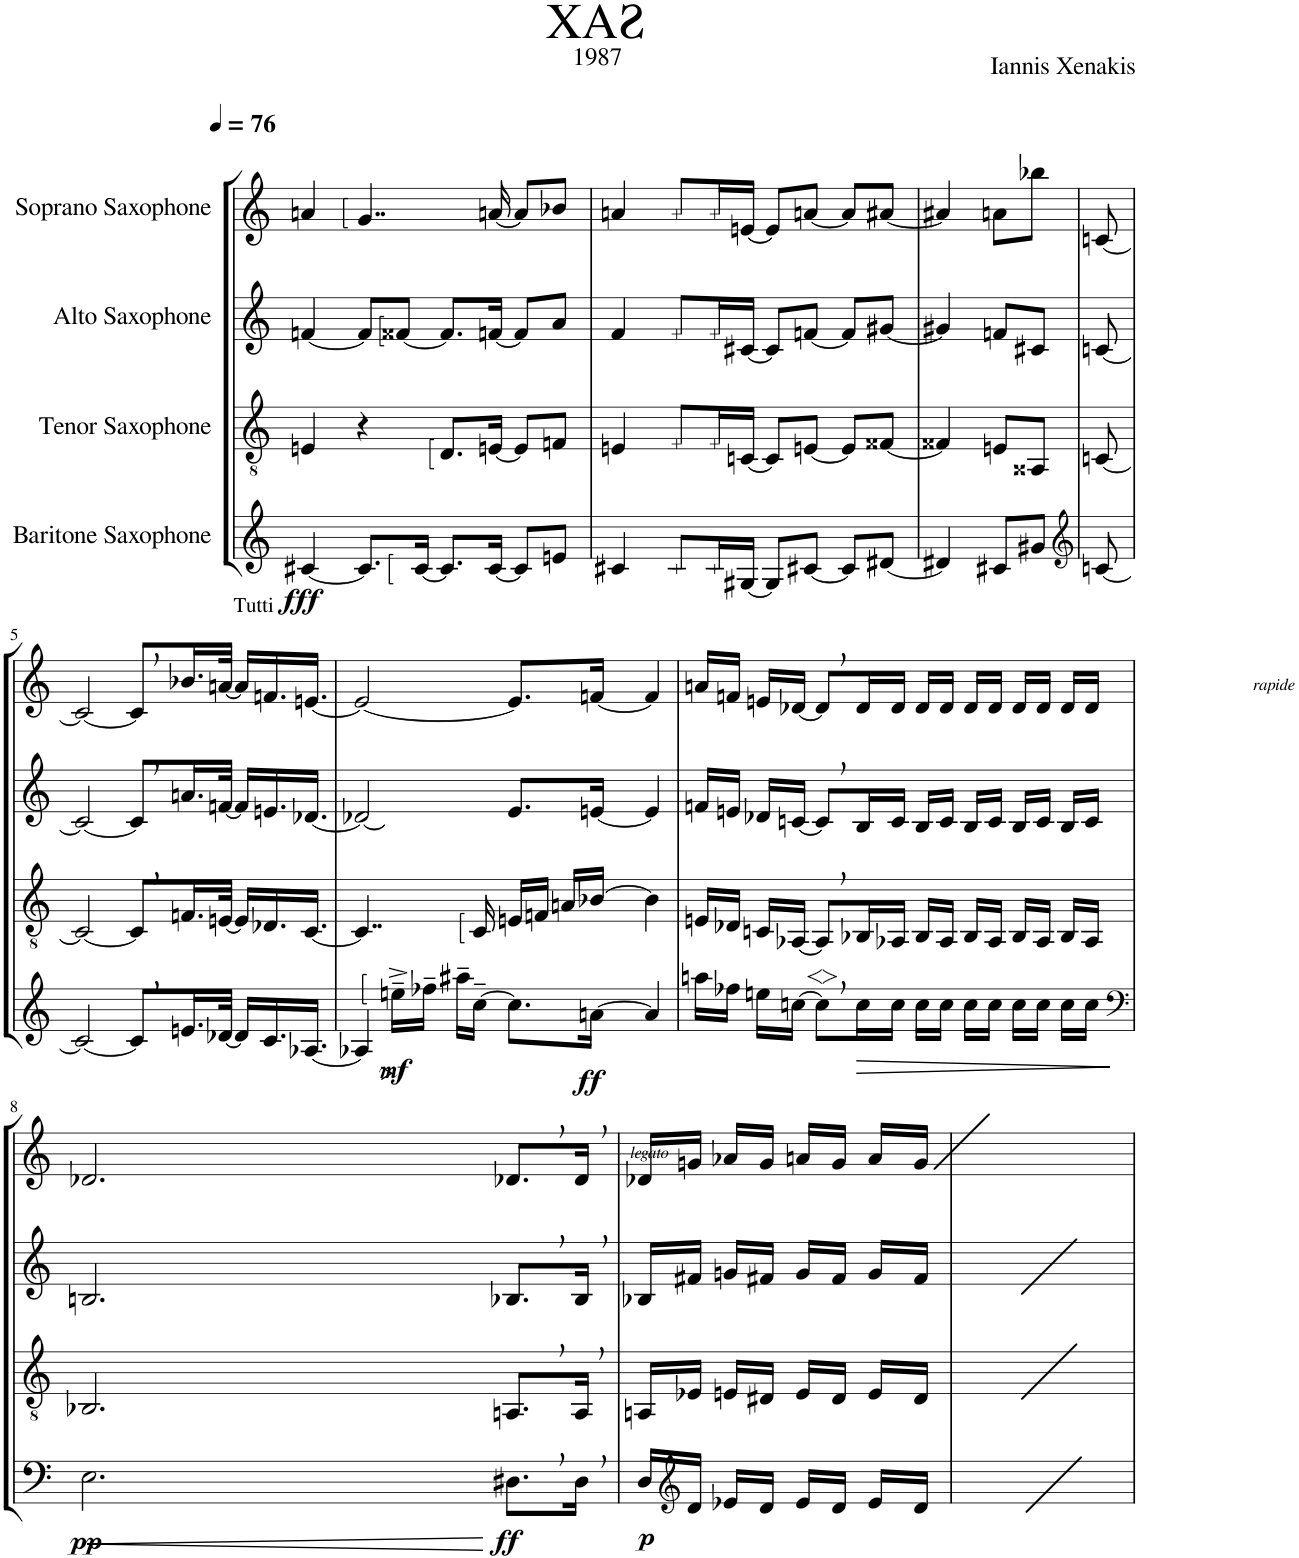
**kern	**dynam	**kern	**kern	**kern
*part4	*part4	*part3	*part2	*part1
*staff4	*staff4	*staff3	*staff2	*staff1
*I"Baritone Saxophone	*	*I"Tenor Saxophone	*I"Alto Saxophone	*I"Soprano Saxophone
*I'Bar Sax	*	*I'T Sax	*I'A Sax	*I'S Sax
*clefG2	*	*clefGv2	*clefG2	*clefG2
*ITrd12c21	*	*ITrd8c14	*ITrd5c9	*ITrd1c2
*k[]	*	*k[]	*k[]	*k[]
*M4/4	*	*M4/4	*M4/4	*M4/4
*MM76	*	*MM76	*MM76	*MM76
=1	=1	=1	=1	=1
!LO:TX:b:t=Tutti	!	!	!	!
!	!LO:DY:b	!	!	!
[4c#X/	fff	4En/	[4fn/	4an/
8.c#/L]	.	4r	8f/L]	4..g/
.	.	.	[8f##X/J	.
[16c#/Jk	.	.	.	.
8.c#/L]	.	8.D/L	8.f##/L]	.
[16c#/Jk	.	[16En/Jk	[16fn/Jk	[16an/
8c#/L]	.	8E/L]	8f/L]	8a/L]
8en/J	.	8Fn/J	8a/J	8b-X/J
=2	=2	=2	=2	=2
4c#X/	.	4En/	4f/	4an/
!LO:N:head=plus	!	!LO:N:head=plus	!LO:N:head=plus	!LO:N:head=plus
8c#/L	.	8F/L	8f/L	8a/L
!LO:N:head=plus	!	!LO:N:head=plus	!LO:N:head=plus	!LO:N:head=plus
16c#/L	.	16F/L	16f/L	16a/L
[16G#X/JJ	.	[16Cn/JJ	[16c#X/JJ	[16en/JJ
8G#/L]	.	8C/L]	8c#/L]	8e/L]
[8c#X/J	.	[8En/J	[8fn/J	[8an/J
8c#/L]	.	8E/L]	8f/L]	8a/L]
[8d#X/J	.	[8F##X/J	[8g#X/J	[8a#X/J
=3	=3	=3	=3	=3
4d#X/]	.	4F##X/]	4g#X/]	4a#X/]
8c#X/L	.	8En/L	8fn/L	8an\L
8g#X/J	.	8AA##X/J	8c#X/J	8bb-X\J
=4	=4	=4	=4	=4
*clefG2	*	*	*	*
[8cn/	.	[8Cn/	[8cn/	[8cn/
!!LO:LB:g=z
=5	=5	=5	=5	=5
2c/_	.	2C/_	2c/_	2c/_
8c,/L]	.	8C,/L]	8c,/L]	8c,/L]
16.en/L	.	16.Fn/L	16.an/L	16.b-X/L
[32d-X/JJk	.	[32En/JJk	[32fn/JJk	[32an/JJk
16d-/LL]	.	16E/LL]	16f/LL]	16a/LL]
16.c/	.	16.D-X/	16.en/	16.fn/
[16.A-X/JJ	.	[16.C/JJ	[16.d-X/JJ	[16.en/JJ
=6	=6	=6	=6	=6
!	!LO:HP:b	!	!	!
4A-X/]	>	4..C/]	2d-X/]	2e/_
!	!LO:DY:n=1:b	!	!	!
16een~^\LL	] mf	.	.	.
16ff-X~\JJ	.	.	.	.
16aa#X~\LL	.	.	.	.
[16cc~\JJ	.	16C/	.	.
8.cc\L]	.	16En/LL	8.e/L	8.e/L]
.	.	16Fn/JJ	.	.
.	.	16An/LL	.	.
!	!LO:DY:n=2:b	!	!	!
[16an\Jk	ff	[16B-X/JJ	[16en/Jk	[16fn/Jk
4a/]	.	4B-\]	4e/]	4f/]
=7	=7	=7	=7	=7
!	!	!	!	!LO:TX:b:i:t=rapide
16aan\LL	.	16En/LL	16fn/LL	16an/LL
16ff-X\JJ	.	16D-X/JJ	16en/JJ	16fn/JJ
16een\LL	.	16Cn/LL	16d-X/LL	16en/LL
[16ccn\JJ	.	[16AA-X/JJ	[16cn/JJ	[16d-X/JJ
8cc,>\L]	.	8AA-,/L]	8c,/L]	8d-,/L]
!	!LO:HP:b	!	!	!
16cc\L	>	16BB-X/L	16B/L	16d-/L
16cc\JJ	.	16AA-X/JJ	16c/JJ	16d-/JJ
16cc\LL	.	16BB-/LL	16B/LL	16d-/LL
16cc\JJ	.	16AA-/JJ	16c/JJ	16d-/JJ
16cc\LL	.	16BB-/LL	16B/LL	16d-/LL
16cc\JJ	.	16AA-/JJ	16c/JJ	16d-/JJ
16cc\LL	.	16BB-/LL	16B/LL	16d-/LL
16cc\JJ	.	16AA-/JJ	16c/JJ	16d-/JJ
16cc\LL	.	16BB-/LL	16B/LL	16d-/LL
16cc\JJ	.	16AA-/JJ	16c/JJ	16d-/JJ
.	]	.	.	.
!!LO:LB:g=z
=8	=8	=8	=8	=8
*clefF4	*	*	*	*
!	!LO:HP:b	!	!	!
!	!LO:DY:n=1:b	!	!	!
2.E\	< pp	2.BB-X/	2.Bn/	2.d-X/
!	!LO:DY:n=2:b	!	!	!
8.D#X,\L	[ ff	8.AAn,/L	8.B-X,/L	8.d-X,/L
16D#,\Jk	.	16AA,/Jk	16B-,/Jk	16d-,/Jk
=9	=9	=9	=9	=9
!	!	!	!	!LO:TX:b:i:t=legato
!	!LO:DY:b	!	!	!
16D/LL	p	16AAn/LL	16B-X/LL	16d-X/LL
*clefG2	*	*	*	*
16d/JJ	.	16E-X/JJ	16f#X/JJ	16gn/JJ
16e-X/LL	.	16En/LL	16gn/LL	16a-X/LL
16d/JJ	.	16D#X/JJ	16f#X/JJ	16g/JJ
16e-/LL	.	16E/LL	16g/LL	16an/LL
16d/JJ	.	16D#/JJ	16f#/JJ	16g/JJ
16e-/LL	.	16E/LL	16g/LL	16a/LL
16d/JJ	.	16D#/JJ	16f#/JJ	16g/JJ
=10	=10	=10	=10	=10
1ryy	.	1ryy	1ryy	1ryy
=	=	=	=	=
*-	*-	*-	*-	*-
